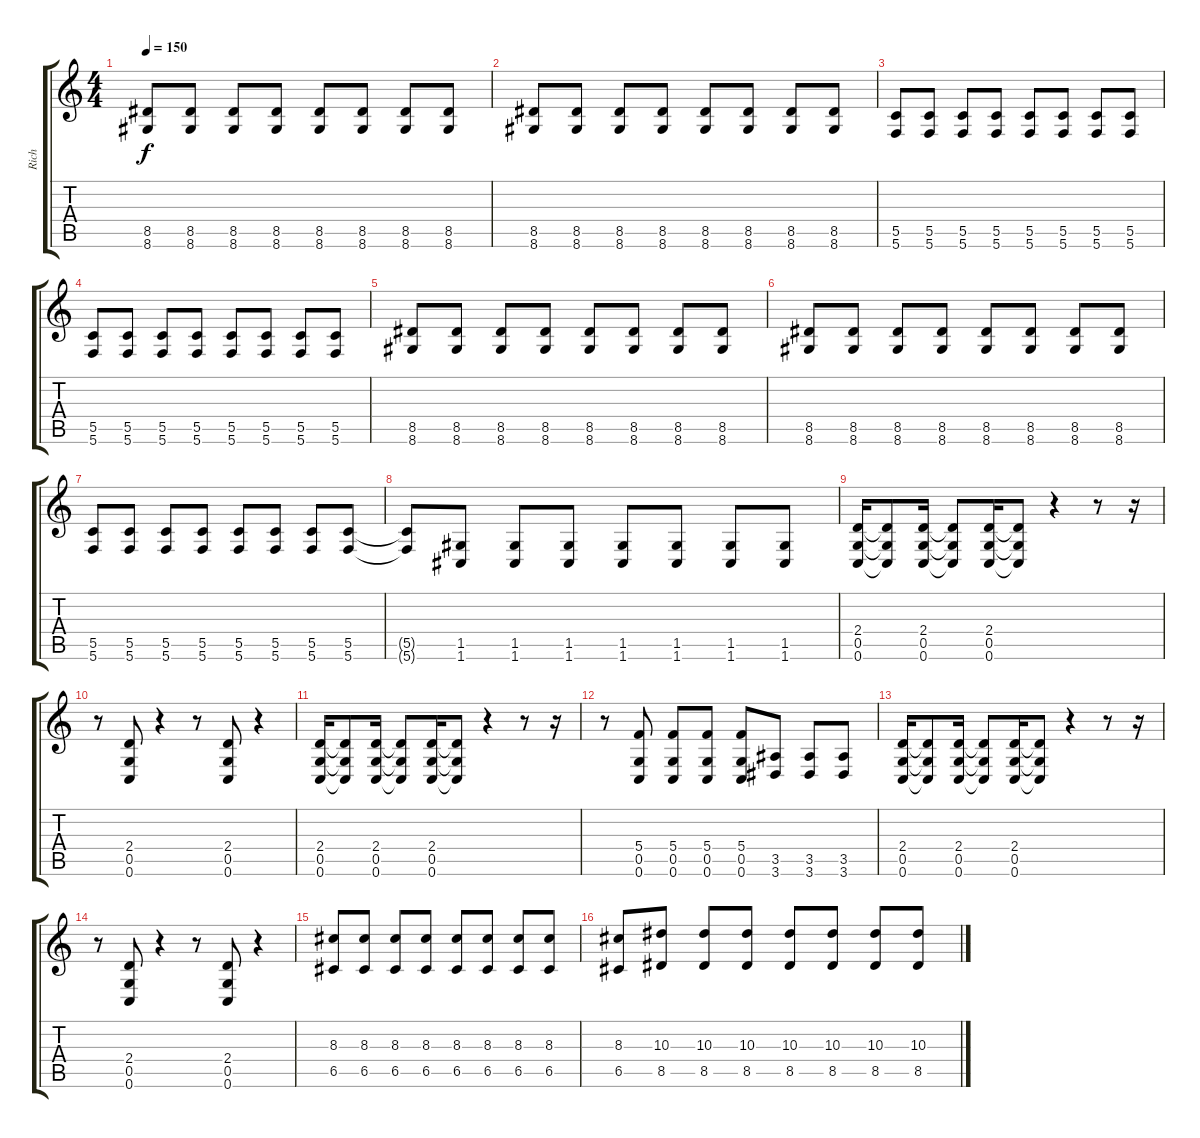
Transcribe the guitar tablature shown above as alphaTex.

\track ("Rich" "Rich") {instrument distortionguitar}
\staff {score tabs}
\tuning (D4 A3 F3 C3 G2 C2) {hide}
\ts (4 4)
\tempo 150
\clef g2
\ks c
(8.5 8.6).8{dy f volume 16 instrument distortionguitar} (8.5 8.6).8 (8.5 8.6).8 (8.5 8.6).8 (8.5 8.6).8 (8.5 8.6).8 (8.5 8.6).8 (8.5 8.6).8 |
(8.5 8.6).8 (8.5 8.6).8 (8.5 8.6).8 (8.5 8.6).8 (8.5 8.6).8 (8.5 8.6).8 (8.5 8.6).8 (8.5 8.6).8 |
(5.5 5.6).8 (5.5 5.6).8 (5.5 5.6).8 (5.5 5.6).8 (5.5 5.6).8 (5.5 5.6).8 (5.5 5.6).8 (5.5 5.6).8 |
(5.5 5.6).8 (5.5 5.6).8 (5.5 5.6).8 (5.5 5.6).8 (5.5 5.6).8 (5.5 5.6).8 (5.5 5.6).8 (5.5 5.6).8 |
(8.5 8.6).8 (8.5 8.6).8 (8.5 8.6).8 (8.5 8.6).8 (8.5 8.6).8 (8.5 8.6).8 (8.5 8.6).8 (8.5 8.6).8 |
(8.5 8.6).8 (8.5 8.6).8 (8.5 8.6).8 (8.5 8.6).8 (8.5 8.6).8 (8.5 8.6).8 (8.5 8.6).8 (8.5 8.6).8 |
(5.5 5.6).8 (5.5 5.6).8 (5.5 5.6).8 (5.5 5.6).8 (5.5 5.6).8 (5.5 5.6).8 (5.5 5.6).8 (5.5 5.6).8 |
(5.5{t} 5.6{t}).8 (1.5 1.6).8 (1.5 1.6).8 (1.5 1.6).8 (1.5 1.6).8 (1.5 1.6).8 (1.5 1.6).8 (1.5 1.6).8 |
(2.4 0.5 0.6).16 (2.4{t} 0.5{t} 0.6{t}).8 (2.4 0.5 0.6).16 (2.4{t} 0.5{t} 0.6{t}).8 (2.4 0.5 0.6).16 (2.4{t} 0.5{t} 0.6{t}).8 r.4 r.8 r.16 |
r.8 (2.4 0.5 0.6).8 r.4 r.8 (2.4 0.5 0.6).8 r.4 |
(2.4 0.5 0.6).16 (2.4{t} 0.5{t} 0.6{t}).8 (2.4 0.5 0.6).16 (2.4{t} 0.5{t} 0.6{t}).8 (2.4 0.5 0.6).16 (2.4{t} 0.5{t} 0.6{t}).8 r.4 r.8 r.16 |
r.8 (5.4 0.5 0.6).8 (5.4 0.5 0.6).8 (5.4 0.5 0.6).8 (5.4 0.5 0.6).8 (3.5 3.6).8 (3.5 3.6).8 (3.5 3.6).8 |
(2.4 0.5 0.6).16 (2.4{t} 0.5{t} 0.6{t}).8 (2.4 0.5 0.6).16 (2.4{t} 0.5{t} 0.6{t}).8 (2.4 0.5 0.6).16 (2.4{t} 0.5{t} 0.6{t}).8 r.4 r.8 r.16 |
r.8 (2.4 0.5 0.6).8 r.4 r.8 (2.4 0.5 0.6).8 r.4 |
(8.3 6.5).8{volume 13} (8.3 6.5).8 (8.3 6.5).8 (8.3 6.5).8 (8.3 6.5).8 (8.3 6.5).8 (8.3 6.5).8 (8.3 6.5).8 |
(8.3 6.5).8 (10.3 8.5).8 (10.3 8.5).8 (10.3 8.5).8 (10.3 8.5).8 (10.3 8.5).8 (10.3 8.5).8 (10.3 8.5).8
